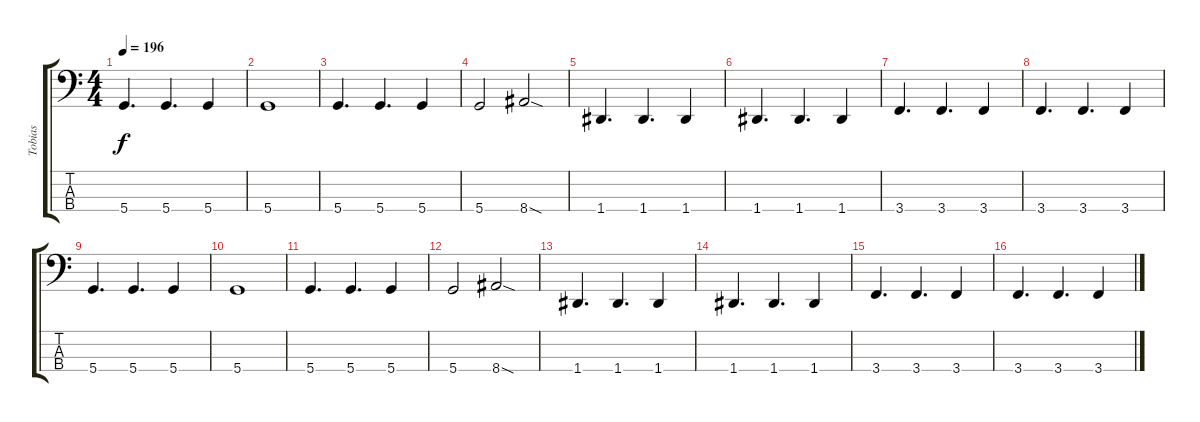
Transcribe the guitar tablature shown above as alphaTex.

\track ("Tobias" "Tobias") {instrument electricbasspick}
\staff {score tabs}
\tuning (G2 D2 A1 D1) {hide}
\ts (4 4)
\tempo 196
\clef f4
\ks c
5.4.4{d dy f} 5.4.4{d} 5.4.4 |
5.4.1 |
5.4.4{d} 5.4.4{d} 5.4.4 |
5.4.2 8.4{sod}.2 |
1.4.4{d} 1.4.4{d} 1.4.4 |
1.4.4{d} 1.4.4{d} 1.4.4 |
3.4.4{d} 3.4.4{d} 3.4.4 |
3.4.4{d} 3.4.4{d} 3.4.4 |
5.4.4{d} 5.4.4{d} 5.4.4 |
5.4.1 |
5.4.4{d} 5.4.4{d} 5.4.4 |
5.4.2 8.4{sod}.2 |
1.4.4{d} 1.4.4{d} 1.4.4 |
1.4.4{d} 1.4.4{d} 1.4.4 |
3.4.4{d} 3.4.4{d} 3.4.4 |
3.4.4{d} 3.4.4{d} 3.4.4
